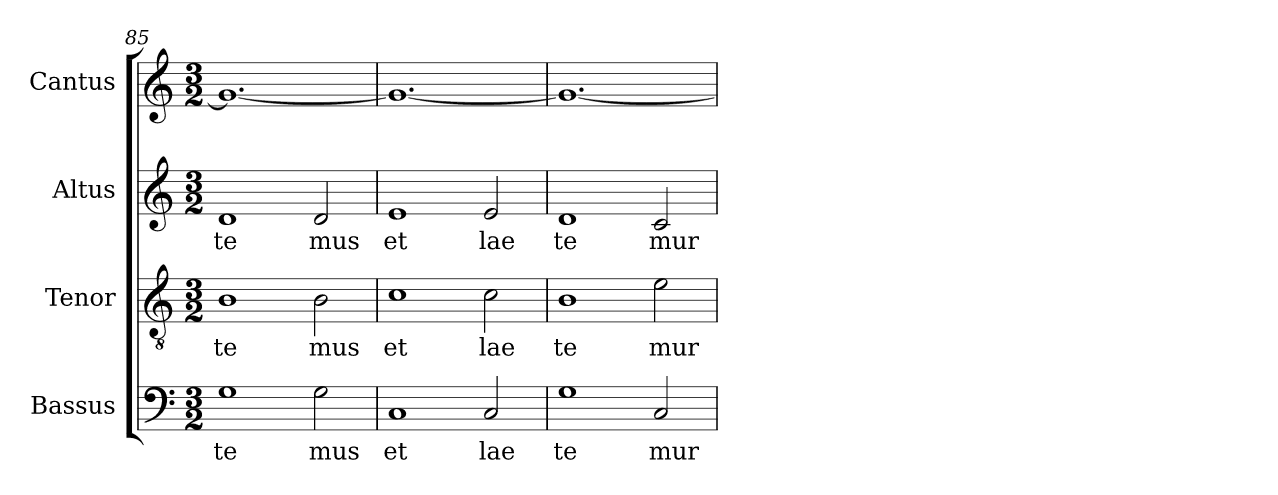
**kern	**text	**kern	**text	**kern	**text	**kern
*part4	*part4	*part3	*part3	*part2	*part2	*part1
*staff4	*staff4	*staff3	*staff3	*staff2	*staff2	*staff1
*I"Bassus	*	*I"Tenor	*	*I"Altus	*	*I"Cantus
*clefF4	*	*clefGv2	*	*clefG2	*	*clefG2
*	*	*k[]	*	*k[]	*	*k[]
*	*	*C:	*	*C:	*	*C:
*M3/2	*	*M3/2	*	*M3/2	*	*M3/2
=85	=85	=85	=85	=85	=85	=85
!	!LO:LY:b:cj	!	!LO:LY:b:cj	!	!LO:LY:b:cj	!
1G	te	1B	te	1d	te	1.g_<
!	!LO:LY:b:cj	!	!LO:LY:b:cj	!	!LO:LY:b:cj	!
2G\	mus	2B\	mus	2d/	mus	.
=86	=86	=86	=86	=86	=86	=86
!	!LO:LY:b:cj	!	!LO:LY:b:cj	!	!LO:LY:b:cj	!
1C	et	1c	et	1e	et	1.g_<
!	!LO:LY:b:cj	!	!LO:LY:b:cj	!	!LO:LY:b:cj	!
2C/	lae	2c\	lae	2e/	lae	.
=87	=87	=87	=87	=87	=87	=87
!	!LO:LY:b:cj	!	!LO:LY:b:cj	!	!LO:LY:b:cj	!
1G	te	1B	te	1d	te	1.g_<
!	!LO:LY:b:cj	!	!LO:LY:b:cj	!	!LO:LY:b:cj	!
2C/	mur	2e\	mur	2c/	mur	.
=	=	=	=	=	=	=
*-	*-	*-	*-	*-	*-	*-
